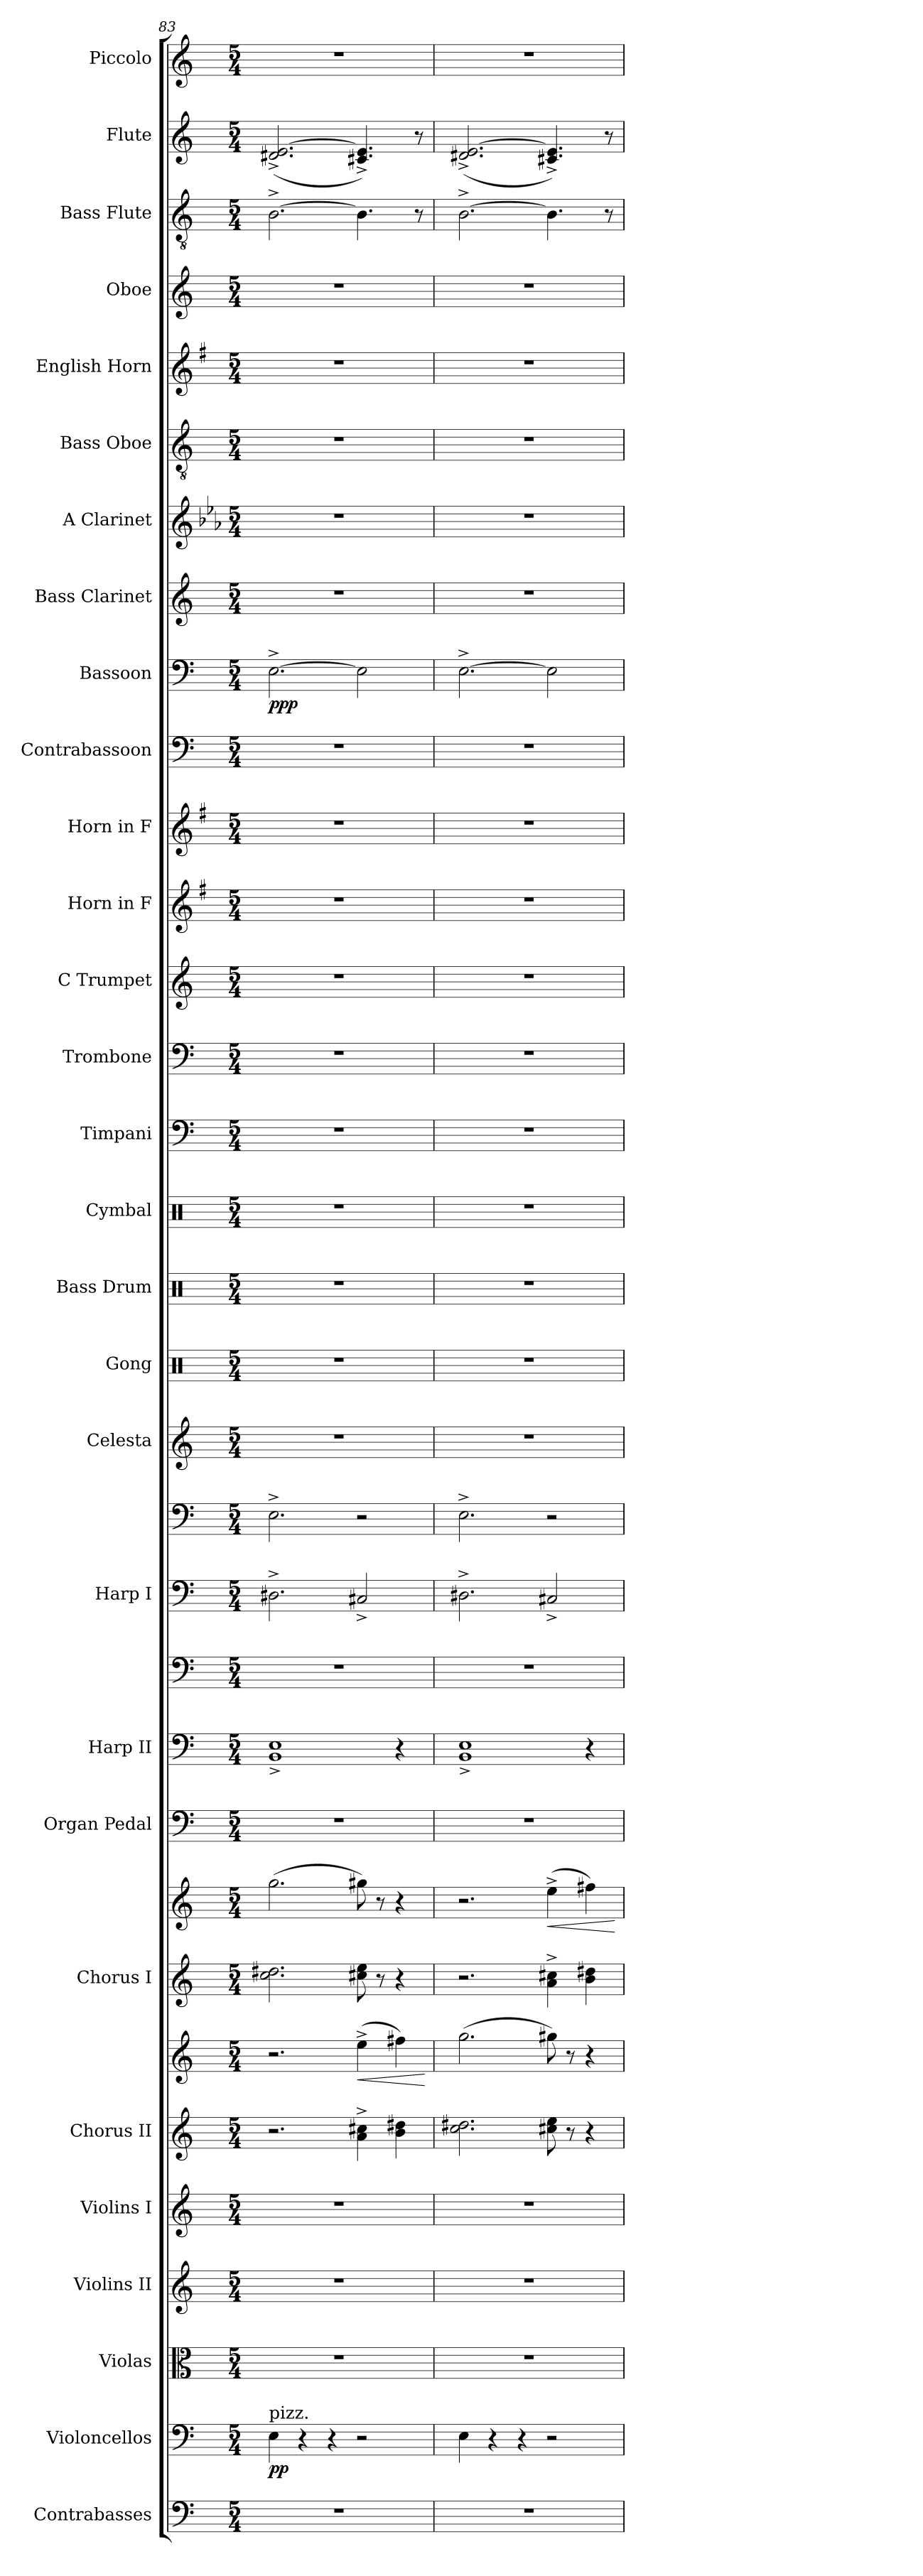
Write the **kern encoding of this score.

**kern	**kern	**dynam	**kern	**kern	**kern	**kern	**kern	**dynam	**kern	**kern	**dynam	**kern	**kern	**kern	**kern	**kern	**kern	**kern	**kern	**kern	**kern	**kern	**kern	**kern	**kern	**kern	**kern	**dynam	**kern	**kern	**kern	**kern	**kern	**kern	**kern	**kern
*part29	*part28	*part28	*part27	*part26	*part25	*part24	*part24	*part24	*part23	*part23	*part23	*part22	*part21	*part21	*part20	*part20	*part19	*part18	*part17	*part16	*part15	*part14	*part13	*part12	*part11	*part10	*part9	*part9	*part8	*part7	*part6	*part5	*part4	*part3	*part2	*part1
*staff33	*staff32	*staff32	*staff31	*staff30	*staff29	*staff28	*staff27	*staff27/28	*staff26	*staff25	*staff25/26	*staff24	*staff23	*staff22	*staff21	*staff20	*staff19	*staff18	*staff17	*staff16	*staff15	*staff14	*staff13	*staff12	*staff11	*staff10	*staff9	*staff9	*staff8	*staff7	*staff6	*staff5	*staff4	*staff3	*staff2	*staff1
*I"Contrabasses	*I"Violoncellos	*	*I"Violas	*I"Violins II	*I"Violins I	*I"Chorus II	*	*	*I"Chorus I	*	*	*I"Organ Pedal	*I"Harp II	*	*I"Harp I	*	*I"Celesta	*I"Gong	*I"Bass Drum	*I"Cymbal	*I"Timpani	*I"Trombone	*I"C Trumpet	*I"Horn in F	*I"Horn in F	*I"Contrabassoon	*I"Bassoon	*	*I"Bass Clarinet	*I"A Clarinet	*I"Bass Oboe	*I"English Horn	*I"Oboe	*I"Bass Flute	*I"Flute	*I"Piccolo
*I'Cbs.	*I'Vcs.	*	*I'Vlas.	*I'Vlns.	*I'Vlns.	*I'Chr.	*	*	*I'Chr.	*	*	*I'Org.	*I'Hrp.	*	*I'Hrp.	*	*I'Cel.	*I'Gng.	*I'B. Dr.	*I'Cym.	*I'Timp.	*I'Tbn.	*I'C Tpt.	*	*	*I'Cbsn.	*I'Bsn.	*	*I'B. Cl.	*I'A Cl.	*	*I'E. Hn.	*I'Ob.	*I'B. Fl.	*I'Fl.	*I'Picc.
*clefF4	*clefF4	*	*clefC3	*clefG2	*clefG2	*clefG2	*clefG2	*	*clefG2	*clefG2	*	*clefF4	*clefF4	*clefF4	*clefF4	*clefF4	*clefG2	*clefX	*clefX	*clefX	*clefF4	*clefF4	*clefG2	*clefG2	*clefG2	*clefF4	*clefF4	*	*clefG2	*clefG2	*clefGv2	*clefG2	*clefG2	*clefGv2	*clefG2	*clefG2
*ITrd7c12	*	*	*	*	*	*	*	*	*	*	*	*	*	*	*	*	*ITrd-7c-12	*	*	*	*	*	*	*ITrd4c7	*ITrd4c7	*ITrd7c12	*	*	*ITrd8c14	*ITrd2c3	*	*ITrd4c7	*	*	*	*ITrd-7c-12
*k[]	*k[]	*	*k[]	*k[]	*k[]	*k[]	*k[]	*	*k[]	*k[]	*	*k[]	*k[]	*k[]	*k[]	*k[]	*k[]	*k[]	*k[]	*k[]	*k[]	*k[]	*k[]	*k[]	*k[]	*k[]	*k[]	*	*k[]	*k[]	*k[]	*k[]	*k[]	*k[]	*k[]	*k[]
*M5/4	*M5/4	*	*M5/4	*M5/4	*M5/4	*M5/4	*M5/4	*	*M5/4	*M5/4	*	*M5/4	*M5/4	*M5/4	*M5/4	*M5/4	*M5/4	*M5/4	*M5/4	*M5/4	*M5/4	*M5/4	*M5/4	*M5/4	*M5/4	*M5/4	*M5/4	*	*M5/4	*M5/4	*M5/4	*M5/4	*M5/4	*M5/4	*M5/4	*M5/4
=83	=83	=83	=83	=83	=83	=83	=83	=83	=83	=83	=83	=83	=83	=83	=83	=83	=83	=83	=83	=83	=83	=83	=83	=83	=83	=83	=83	=83	=83	=83	=83	=83	=83	=83	=83	=83
!	!LO:TX:a:t=pizz.	!	!	!	!	!	!	!	!	!	!	!	!	!	!	!	!	!	!	!	!	!	!	!	!	!	!	!	!	!	!	!	!	!	!	!
!	!	!LO:DY:b	!	!	!	!	!	!	!	!	!	!	!	!	!	!	!	!	!	!	!	!	!	!	!	!	!	!LO:DY:b	!	!	!	!	!	!	!	!
4%5r	4E\	pp	4%5r	4%5r	4%5r	2.r	2.r	.	2.cc\ 2.dd#X\	(2.gg\	.	4%5r	1BB^ 1E^	4%5r	2.D#X^\	2.E^\	4%5r	4%5r	4%5r	4%5r	4%5r	4%5r	4%5r	4%5r	4%5r	4%5r	[2.E^\	ppp	4%5r	4%5r	4%5r	4%5r	4%5r	[2.B^\	(2.d#X/^ [2.e/^	4%5r
.	4r	.	.	.	.	.	.	.	.	.	.	.	.	.	.	.	.	.	.	.	.	.	.	.	.	.	.	.	.	.	.	.	.	.	.	.
.	4r	.	.	.	.	.	.	.	.	.	.	.	.	.	.	.	.	.	.	.	.	.	.	.	.	.	.	.	.	.	.	.	.	.	.	.
!	!	!	!	!	!	!	!	!LO:HP:b	!	!	!	!	!	!	!	!	!	!	!	!	!	!	!	!	!	!	!	!	!	!	!	!	!	!	!	!
!	!	!	!	!	!	!	!	!LO:DY:n=1:b=2	!	!	!	!	!	!	!	!	!	!	!	!	!	!	!	!	!	!	!	!	!	!	!	!	!	!	!	!
!	!	!	!	!	!	!	!	!LO:DY:n=2:b=2	!	!	!	!	!	!	!	!	!	!	!	!	!	!	!	!	!	!	!	!	!	!	!	!	!	!	!	!
!	!	!	!	!	!	!	!	!LO:DY:n=3:b	!	!	!LO:DY:b=2	!	!	!	!	!	!	!	!	!	!	!	!	!	!	!	!	!	!	!	!	!	!	!	!	!
!	!	!	!	!	!	!	!	!	!	!	!LO:DY:n=1:b=2	!	!	!	!	!	!	!	!	!	!	!	!	!	!	!	!	!	!	!	!	!	!	!	!	!
!	!	!	!	!	!	!	!	!	!	!	!LO:DY:n=2:b	!	!	!	!	!	!	!	!	!	!	!	!	!	!	!	!	!	!	!	!	!	!	!	!	!
.	2r	.	.	.	.	4a\^ 4cc#X\^	(4ee^\	< mp mp mp	8cc#X\ 8ee\	8gg#X\)	mp mp mp	.	.	.	2C#X^/	2r	.	.	.	.	.	.	.	.	.	.	2E\]	.	.	.	.	.	.	4.B\]	4.c#X/^ 4.e/]^)	.
.	.	.	.	.	.	.	.	.	8r	8r	.	.	.	.	.	.	.	.	.	.	.	.	.	.	.	.	.	.	.	.	.	.	.	.	.	.
.	.	.	.	.	.	4b\ 4dd#X\	4ff#X\)	.	4r	4r	.	.	4r	.	.	.	.	.	.	.	.	.	.	.	.	.	.	.	.	.	.	.	.	.	.	.
.	.	.	.	.	.	.	.	.	.	.	.	.	.	.	.	.	.	.	.	.	.	.	.	.	.	.	.	.	.	.	.	.	.	8r	8r	.
.	.	.	.	.	.	.	.	[	.	.	.	.	.	.	.	.	.	.	.	.	.	.	.	.	.	.	.	.	.	.	.	.	.	.	.	.
=84	=84	=84	=84	=84	=84	=84	=84	=84	=84	=84	=84	=84	=84	=84	=84	=84	=84	=84	=84	=84	=84	=84	=84	=84	=84	=84	=84	=84	=84	=84	=84	=84	=84	=84	=84	=84
!	!	!	!	!	!	!	!	!LO:DY:b=2	!	!	!	!	!	!	!	!	!	!	!	!	!	!	!	!	!	!	!	!	!	!	!	!	!	!	!	!
!	!	!	!	!	!	!	!	!LO:DY:n=1:b=2	!	!	!	!	!	!	!	!	!	!	!	!	!	!	!	!	!	!	!	!	!	!	!	!	!	!	!	!
!	!	!	!	!	!	!	!	!LO:DY:n=2:b	!	!	!	!	!	!	!	!	!	!	!	!	!	!	!	!	!	!	!	!	!	!	!	!	!	!	!	!
4%5r	4E\	.	4%5r	4%5r	4%5r	2.cc\ 2.dd#X\	(2.gg\	mf mf mf	2.r	2.r	.	4%5r	1BB^ 1E^	4%5r	2.D#X^\	2.E^\	4%5r	4%5r	4%5r	4%5r	4%5r	4%5r	4%5r	4%5r	4%5r	4%5r	[2.E^\	.	4%5r	4%5r	4%5r	4%5r	4%5r	[2.B^\	(2.d#X/^ [2.e/^	4%5r
.	4r	.	.	.	.	.	.	.	.	.	.	.	.	.	.	.	.	.	.	.	.	.	.	.	.	.	.	.	.	.	.	.	.	.	.	.
.	4r	.	.	.	.	.	.	.	.	.	.	.	.	.	.	.	.	.	.	.	.	.	.	.	.	.	.	.	.	.	.	.	.	.	.	.
!	!	!	!	!	!	!	!	!LO:DY:n=3:b=2	!	!	!LO:HP:b	!	!	!	!	!	!	!	!	!	!	!	!	!	!	!	!	!	!	!	!	!	!	!	!	!
!	!	!	!	!	!	!	!	!LO:DY:n=4:b=2	!	!	!	!	!	!	!	!	!	!	!	!	!	!	!	!	!	!	!	!	!	!	!	!	!	!	!	!
!	!	!	!	!	!	!	!	!LO:DY:n=5:b	!	!	!LO:DY:n=1:b=2	!	!	!	!	!	!	!	!	!	!	!	!	!	!	!	!	!	!	!	!	!	!	!	!	!
!	!	!	!	!	!	!	!	!	!	!	!LO:DY:n=2:b=2	!	!	!	!	!	!	!	!	!	!	!	!	!	!	!	!	!	!	!	!	!	!	!	!	!
!	!	!	!	!	!	!	!	!	!	!	!LO:DY:n=3:b	!	!	!	!	!	!	!	!	!	!	!	!	!	!	!	!	!	!	!	!	!	!	!	!	!
.	2r	.	.	.	.	8cc#X\ 8ee\	8gg#X\)	mp mp mp	4a\^ 4cc#X\^	(4ee^\	< mp mp mp	.	.	.	2C#X^/	2r	.	.	.	.	.	.	.	.	.	.	2E\]	.	.	.	.	.	.	4.B\]	4.c#X/^ 4.e/]^)	.
.	.	.	.	.	.	8r	8r	.	.	.	.	.	.	.	.	.	.	.	.	.	.	.	.	.	.	.	.	.	.	.	.	.	.	.	.	.
.	.	.	.	.	.	4r	4r	.	4b\ 4dd#X\	4ff#X\)	.	.	4r	.	.	.	.	.	.	.	.	.	.	.	.	.	.	.	.	.	.	.	.	.	.	.
.	.	.	.	.	.	.	.	.	.	.	.	.	.	.	.	.	.	.	.	.	.	.	.	.	.	.	.	.	.	.	.	.	.	8r	8r	.
.	.	.	.	.	.	.	.	.	.	.	[	.	.	.	.	.	.	.	.	.	.	.	.	.	.	.	.	.	.	.	.	.	.	.	.	.
=	=	=	=	=	=	=	=	=	=	=	=	=	=	=	=	=	=	=	=	=	=	=	=	=	=	=	=	=	=	=	=	=	=	=	=	=
*-	*-	*-	*-	*-	*-	*-	*-	*-	*-	*-	*-	*-	*-	*-	*-	*-	*-	*-	*-	*-	*-	*-	*-	*-	*-	*-	*-	*-	*-	*-	*-	*-	*-	*-	*-	*-
